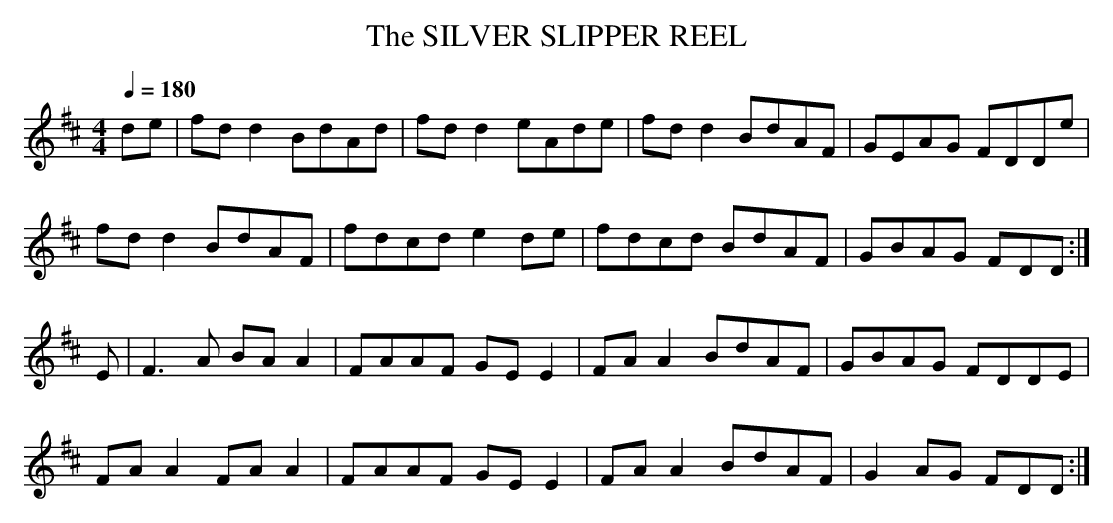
X:1
T:SILVER SLIPPER REEL, The
M:4/4
Q:1/4=180
K:D
de|fdd2 BdAd|fdd2 eAde|fdd2 BdAF|GEAG FDDe|
fdd2 BdAF|fdcd e2de|fdcd BdAF|GBAG FDD:|
E|F3A BAA2|FAAF GEE2|FAA2 BdAF|GBAG FDDE|
FAA2 FAA2|FAAF GEE2|FAA2 BdAF|G2AG FDD:|
